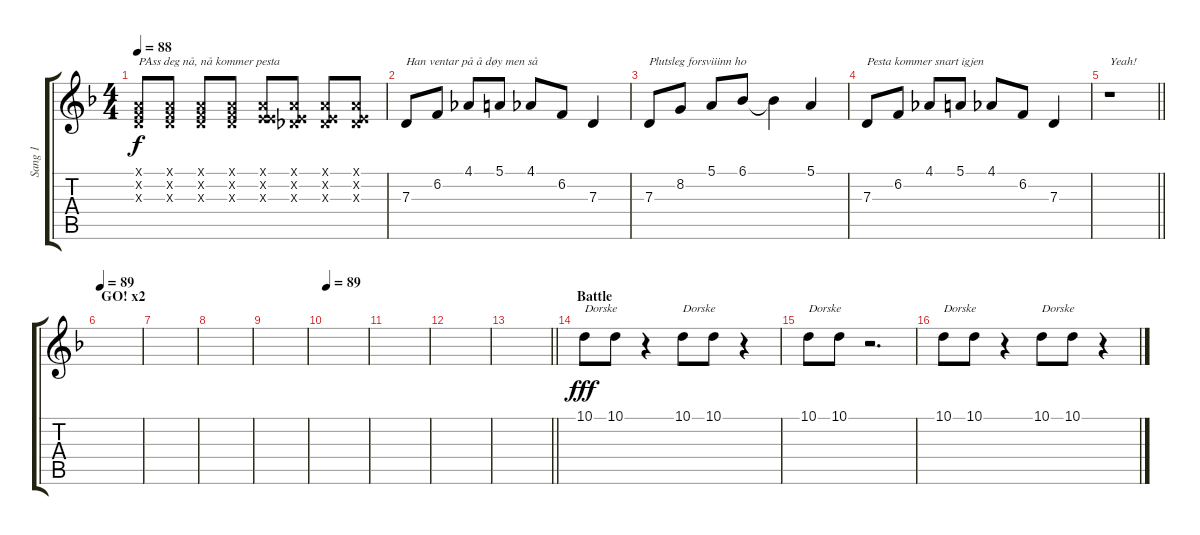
\track ("Sang 1" "Sang 1") {instrument trumpet}
\staff {score tabs}
\tuning (E4 B3 G3 D3 A2 E2) {hide}
\ts (4 4)
\tempo 88
\clef g2
\ks dminor
(5.1{x} 6.2{x} 7.3{x}).8{txt "PAss deg nå, nå kommer pesta" dy f} (5.1{x} 6.2{x} 7.3{x}).8 (5.1{x} 6.2{x} 7.3{x}).8 (5.1{x} 6.2{x} 7.3{x}).8 (5.1{x} 5.2{x} 9.3{x}).8 (5.1{x} 5.2{x} 6.3{x}).8 (5.1{x} 5.2{x} 6.3{x}).8 (5.1{x} 5.2{x} 6.3{x}).8 |
7.3.8{txt "Han ventar på å døy men så "} 6.2.8 4.1.8 5.1.8 4.1.8 6.2.8 7.3.4 |
7.3.8{txt "Plutsleg forsviiinn ho"} 8.2.8 5.1.8 6.1.8 6.1{t}.4 5.1.4 |
7.3.8{txt "Pesta kommer snart igjen"} 6.2.8 4.1.8 5.1.8 4.1.8 6.2.8 7.3.4 |
\barLineRight lightlight
r.1{txt "Yeah!"} |
\section ("" "GO! x2")
\tempo 89
|
|
|
|
\tempo 89
|
|
|
\barLineRight lightlight
|
\section ("" "Battle")
10.1.8{txt "Dorske" dy fff} 10.1.8 r.4 10.1.8{txt "Dorske"} 10.1.8 r.4 |
10.1.8{txt "Dorske"} 10.1.8 r.2{d} |
10.1.8{txt "Dorske"} 10.1.8 r.4 10.1.8{txt "Dorske"} 10.1.8 r.4
